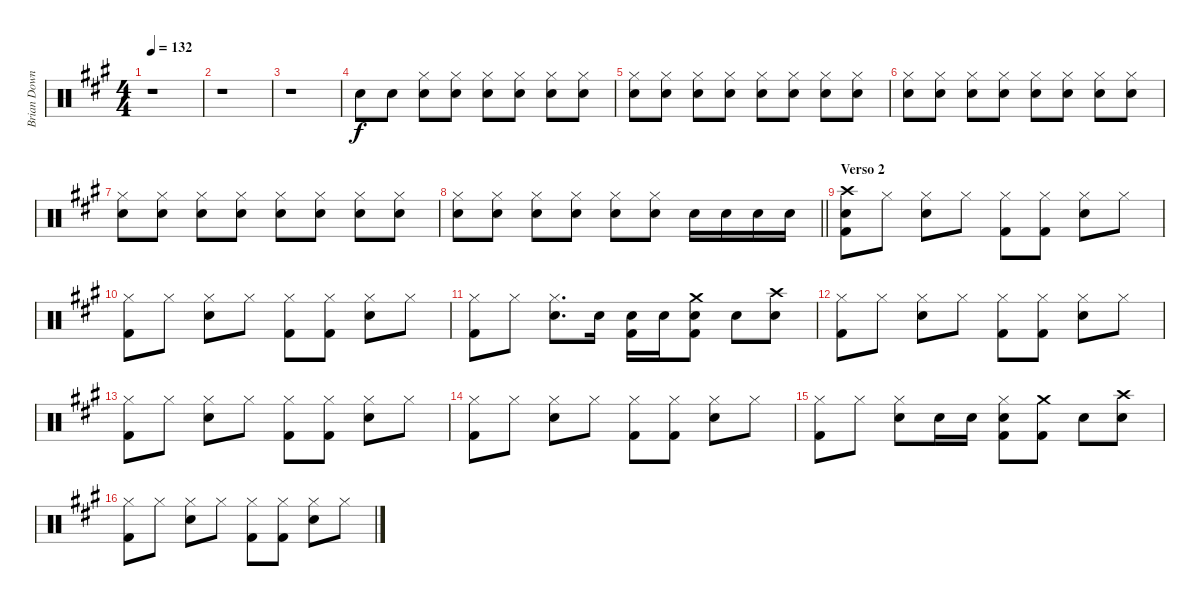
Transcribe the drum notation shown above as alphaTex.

\track ("Brian Downey" "Brian Down") {instrument percussion}
\staff {score}
\articulation defaults
\ts (4 4)
\tempo 132
\clef neutral
\ks a
r.1{dy f} |
r.1 |
r.1 |
"Snare (hit) 2".8 "Snare (hit) 2".8 ("Hi-Hat (closed)" "Snare (hit) 2").8 ("Hi-Hat (closed)" "Snare (hit) 2").8 ("Hi-Hat (closed)" "Snare (hit) 2").8 ("Hi-Hat (closed)" "Snare (hit) 2").8 ("Hi-Hat (closed)" "Snare (hit) 2").8 ("Hi-Hat (closed)" "Snare (hit) 2").8 |
("Hi-Hat (closed)" "Snare (hit) 2").8 ("Hi-Hat (closed)" "Snare (hit) 2").8 ("Hi-Hat (closed)" "Snare (hit) 2").8 ("Hi-Hat (closed)" "Snare (hit) 2").8 ("Hi-Hat (closed)" "Snare (hit) 2").8 ("Hi-Hat (closed)" "Snare (hit) 2").8 ("Hi-Hat (closed)" "Snare (hit) 2").8 ("Hi-Hat (closed)" "Snare (hit) 2").8 |
("Hi-Hat (closed)" "Snare (hit) 2").8 ("Hi-Hat (closed)" "Snare (hit) 2").8 ("Hi-Hat (closed)" "Snare (hit) 2").8 ("Hi-Hat (closed)" "Snare (hit) 2").8 ("Hi-Hat (closed)" "Snare (hit) 2").8 ("Hi-Hat (closed)" "Snare (hit) 2").8 ("Hi-Hat (closed)" "Snare (hit) 2").8 ("Hi-Hat (closed)" "Snare (hit) 2").8 |
("Hi-Hat (closed)" "Snare (hit) 2").8 ("Hi-Hat (closed)" "Snare (hit) 2").8 ("Hi-Hat (closed)" "Snare (hit) 2").8 ("Hi-Hat (closed)" "Snare (hit) 2").8 ("Hi-Hat (closed)" "Snare (hit) 2").8 ("Hi-Hat (closed)" "Snare (hit) 2").8 ("Hi-Hat (closed)" "Snare (hit) 2").8 ("Hi-Hat (closed)" "Snare (hit) 2").8 |
\barLineRight lightlight
("Hi-Hat (closed)" "Snare (hit) 2").8 ("Hi-Hat (closed)" "Snare (hit) 2").8 ("Hi-Hat (closed)" "Snare (hit) 2").8 ("Hi-Hat (closed)" "Snare (hit) 2").8 ("Hi-Hat (closed)" "Snare (hit) 2").8 ("Hi-Hat (closed)" "Snare (hit) 2").8 "Snare (hit) 2".16 "Snare (hit) 2".16 "Snare (hit) 2".16 "Snare (hit) 2".16 |
\section ("" "Verso 2")
("Crash high (hit)" "Snare (hit) 2" "Kick (hit) 2").8 "Hi-Hat (closed)".8 ("Hi-Hat (closed)" "Snare (hit) 2").8 "Hi-Hat (closed)".8 ("Hi-Hat (closed)" "Kick (hit) 2").8 ("Hi-Hat (closed)" "Kick (hit) 2").8 ("Hi-Hat (closed)" "Snare (hit) 2").8 "Hi-Hat (closed)".8 |
("Hi-Hat (closed)" "Kick (hit) 2").8 "Hi-Hat (closed)".8 ("Hi-Hat (closed)" "Snare (hit) 2").8 "Hi-Hat (closed)".8 ("Hi-Hat (closed)" "Kick (hit) 2").8 ("Hi-Hat (closed)" "Kick (hit) 2").8 ("Hi-Hat (closed)" "Snare (hit) 2").8 "Hi-Hat (closed)".8 |
("Hi-Hat (closed)" "Kick (hit) 2").8 "Hi-Hat (closed)".8 ("Hi-Hat (closed)" "Snare (hit) 2").8{d} "Snare (hit) 2".16 ("Snare (hit) 2" "Kick (hit) 2").16 "Snare (hit) 2".16 ("Crash medium (hit)" "Snare (hit) 2" "Kick (hit) 2").8 "Snare (hit) 2".8 ("Crash high (hit)" "Snare (hit) 2").8 |
("Hi-Hat (closed)" "Kick (hit) 2").8 "Hi-Hat (closed)".8 ("Hi-Hat (closed)" "Snare (hit) 2").8 "Hi-Hat (closed)".8 ("Hi-Hat (closed)" "Kick (hit) 2").8 ("Hi-Hat (closed)" "Kick (hit) 2").8 ("Hi-Hat (closed)" "Snare (hit) 2").8 "Hi-Hat (closed)".8 |
("Hi-Hat (closed)" "Kick (hit) 2").8 "Hi-Hat (closed)".8 ("Hi-Hat (closed)" "Snare (hit) 2").8 "Hi-Hat (closed)".8 ("Hi-Hat (closed)" "Kick (hit) 2").8 ("Hi-Hat (closed)" "Kick (hit) 2").8 ("Hi-Hat (closed)" "Snare (hit) 2").8 "Hi-Hat (closed)".8 |
("Hi-Hat (closed)" "Kick (hit) 2").8 "Hi-Hat (closed)".8 ("Hi-Hat (closed)" "Snare (hit) 2").8 "Hi-Hat (closed)".8 ("Hi-Hat (closed)" "Kick (hit) 2").8 ("Hi-Hat (closed)" "Kick (hit) 2").8 ("Hi-Hat (closed)" "Snare (hit) 2").8 "Hi-Hat (closed)".8 |
("Hi-Hat (closed)" "Kick (hit) 2").8 "Hi-Hat (closed)".8 ("Hi-Hat (closed)" "Snare (hit) 2").8 "Snare (hit) 2".16 "Snare (hit) 2".16 ("Hi-Hat (closed)" "Snare (hit) 2" "Kick (hit) 2").8 ("Crash medium (hit)" "Kick (hit) 2").8 "Snare (hit) 2".8 ("Crash high (hit)" "Snare (hit) 2").8 |
("Hi-Hat (closed)" "Kick (hit) 2").8 "Hi-Hat (closed)".8 ("Hi-Hat (closed)" "Snare (hit) 2").8 "Hi-Hat (closed)".8 ("Hi-Hat (closed)" "Kick (hit) 2").8 ("Hi-Hat (closed)" "Kick (hit) 2").8 ("Hi-Hat (closed)" "Snare (hit) 2").8 "Hi-Hat (closed)".8
